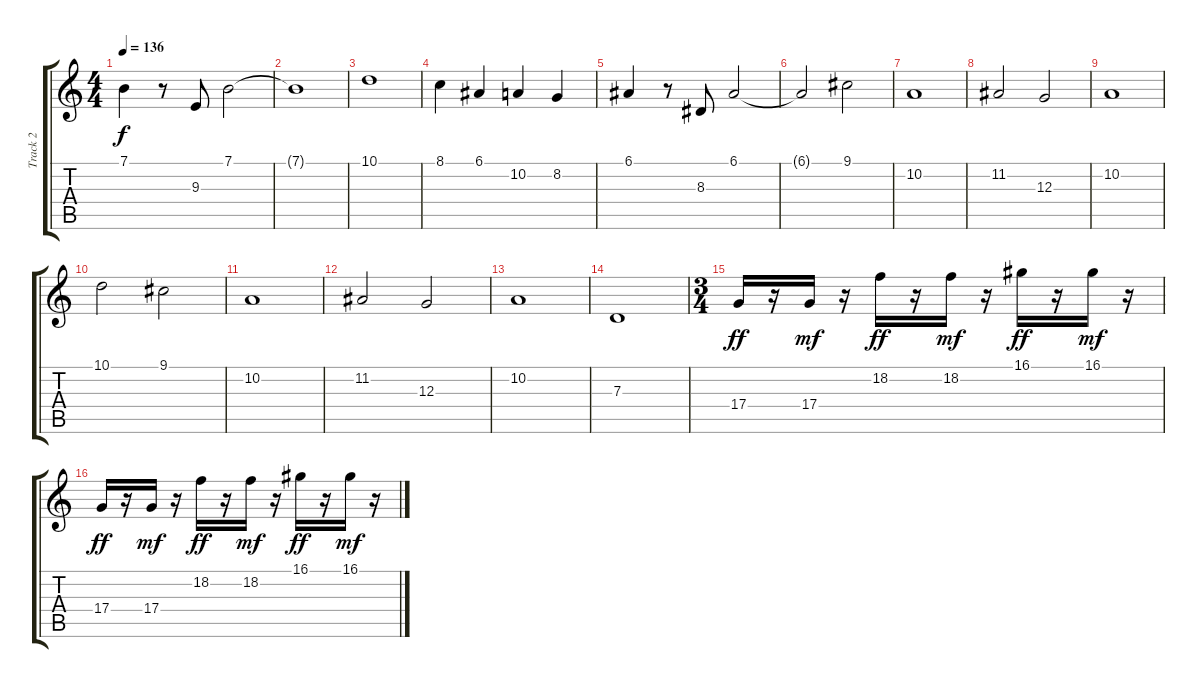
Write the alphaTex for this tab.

\track ("Track 2" "Track 2") {instrument violin}
\staff {score tabs}
\tuning (E4 B3 G3 D3 A2 E2) {hide}
\ts (4 4)
\tempo 136
\clef g2
\ks c
7.1.4{dy f} r.8 9.3.8 7.1.2 |
7.1{t}.1 |
10.1.1 |
8.1.4 6.1.4 10.2.4 8.2.4 |
6.1.4 r.8 8.3.8 6.1.2 |
6.1{t}.2 9.1.2 |
10.2.1 |
11.2.2 12.3.2 |
10.2.1 |
10.1.2 9.1.2 |
10.2.1 |
11.2.2 12.3.2 |
10.2.1 |
7.3.1 |
\ts (3 4)
17.4.16{dy ff} r.16 17.4.16{dy mf} r.16 18.2.16{dy ff} r.16 18.2.16{dy mf} r.16 16.1.16{dy ff} r.16 16.1.16{dy mf} r.16 |
17.4.16{dy ff} r.16 17.4.16{dy mf} r.16 18.2.16{dy ff} r.16 18.2.16{dy mf} r.16 16.1.16{dy ff} r.16 16.1.16{dy mf} r.16
